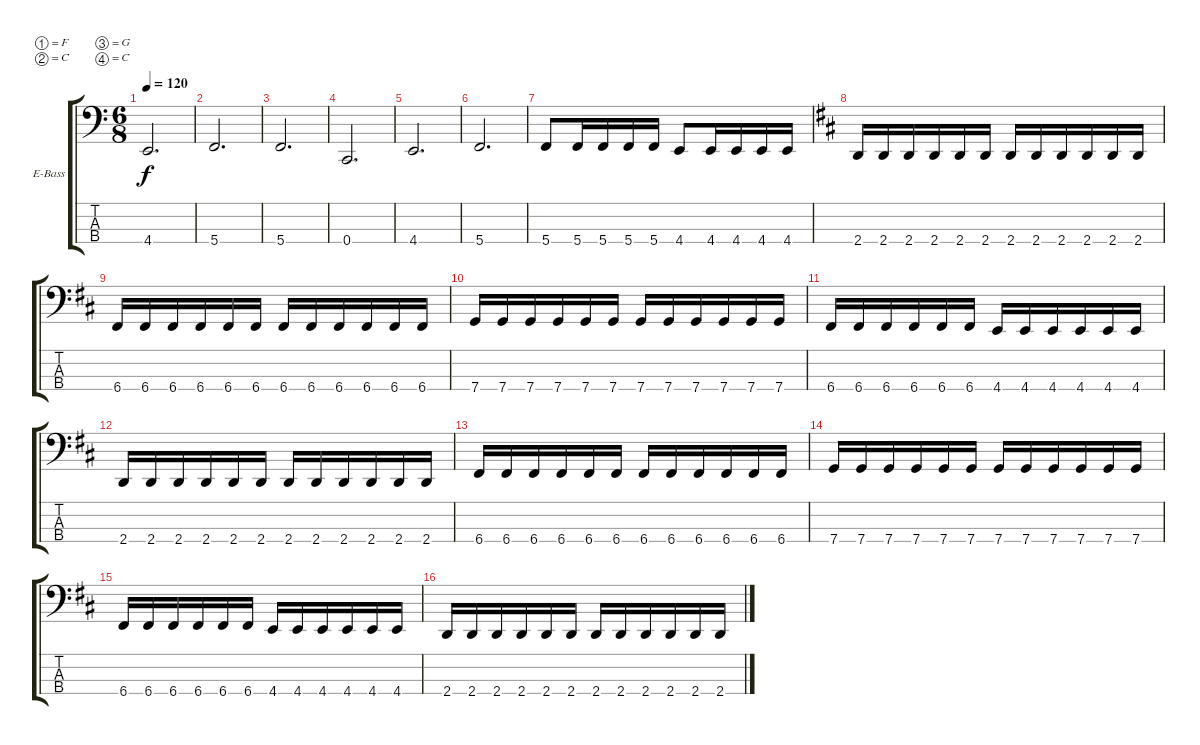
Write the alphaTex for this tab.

\bracketExtendMode groupsimilarinstruments
\firstSystemTrackNameOrientation horizontal
\otherSystemsTrackNameOrientation horizontal
\track ("Electric Bass" "E-Bass") {instrument electricbassfinger}
\staff {score tabs}
\tuning (F2 C2 G1 C1)
\ts (6 8)
\tempo 120
\clef f4
\ks c
4.4.2{d dy f} |
5.4.2{d} |
5.4.2{d} |
0.4.2{d} |
4.4.2{d} |
5.4.2{d} |
5.4.8 5.4.16 5.4.16 5.4.16 5.4.16 4.4.8 4.4.16 4.4.16 4.4.16 4.4.16 |
\ks d
2.4.16 2.4.16 2.4.16 2.4.16 2.4.16 2.4.16 2.4.16 2.4.16 2.4.16 2.4.16 2.4.16 2.4.16 |
6.4.16 6.4.16 6.4.16 6.4.16 6.4.16 6.4.16 6.4.16 6.4.16 6.4.16 6.4.16 6.4.16 6.4.16 |
7.4.16 7.4.16 7.4.16 7.4.16 7.4.16 7.4.16 7.4.16 7.4.16 7.4.16 7.4.16 7.4.16 7.4.16 |
6.4.16 6.4.16 6.4.16 6.4.16 6.4.16 6.4.16 4.4.16 4.4.16 4.4.16 4.4.16 4.4.16 4.4.16 |
2.4.16 2.4.16 2.4.16 2.4.16 2.4.16 2.4.16 2.4.16 2.4.16 2.4.16 2.4.16 2.4.16 2.4.16 |
6.4.16 6.4.16 6.4.16 6.4.16 6.4.16 6.4.16 6.4.16 6.4.16 6.4.16 6.4.16 6.4.16 6.4.16 |
7.4.16 7.4.16 7.4.16 7.4.16 7.4.16 7.4.16 7.4.16 7.4.16 7.4.16 7.4.16 7.4.16 7.4.16 |
6.4.16 6.4.16 6.4.16 6.4.16 6.4.16 6.4.16 4.4.16 4.4.16 4.4.16 4.4.16 4.4.16 4.4.16 |
2.4.16 2.4.16 2.4.16 2.4.16 2.4.16 2.4.16 2.4.16 2.4.16 2.4.16 2.4.16 2.4.16 2.4.16
